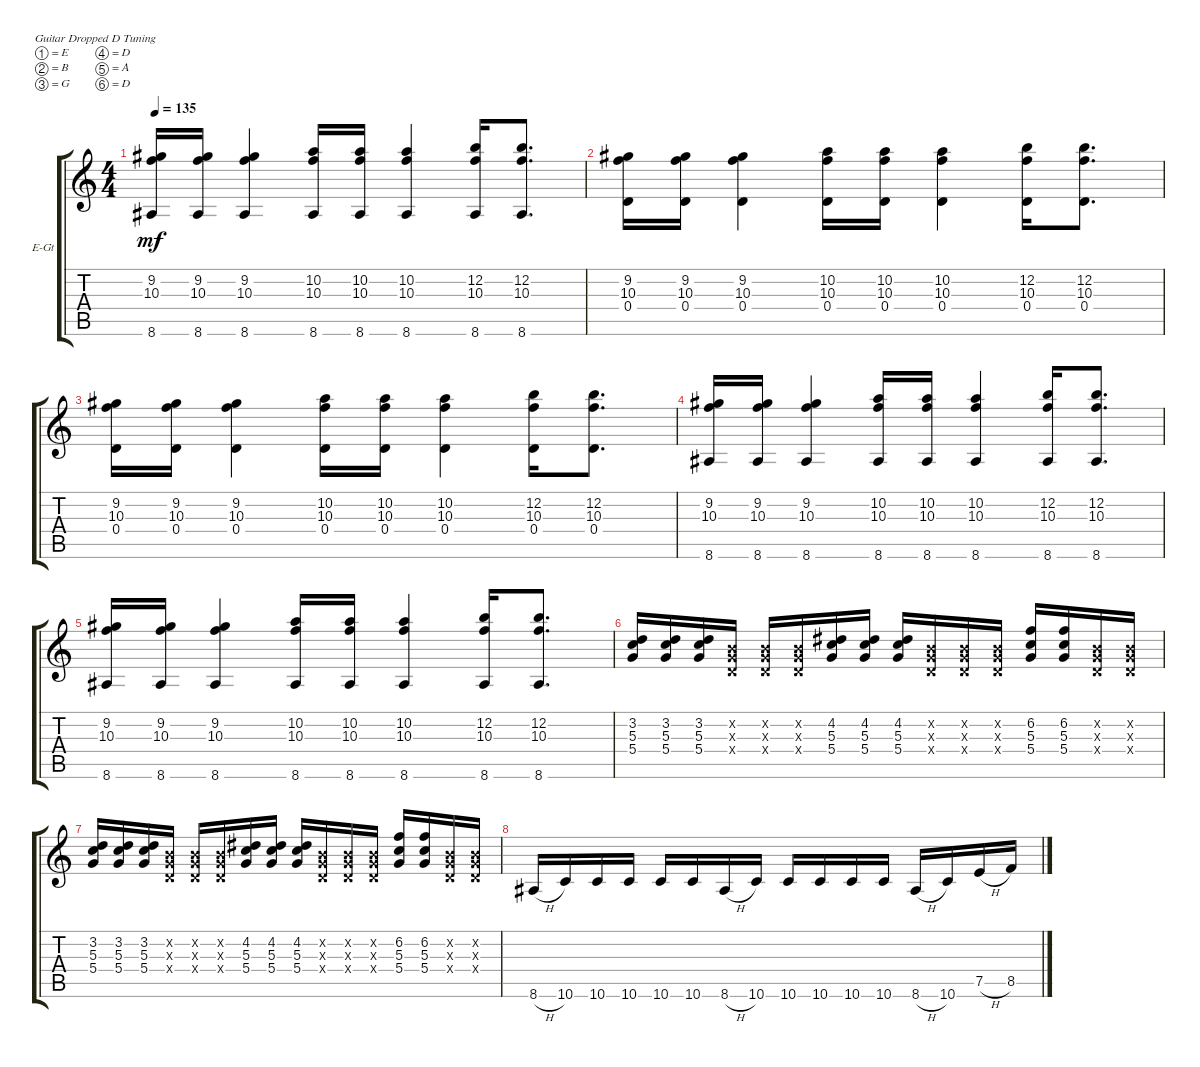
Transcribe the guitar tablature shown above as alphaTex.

\defaultSystemsLayout 4
\bracketExtendMode groupsimilarinstruments
\firstSystemTrackNameOrientation horizontal
\otherSystemsTrackNameOrientation horizontal
\track ("Electric Guitar" "E-Gt") {instrument electricguitarclean}
\staff {score tabs}
\tuning (E4 B3 G3 D3 A2 D2)
\ts (4 4)
\tempo 135
\clef g2
\ks c
(10.3 9.2 8.6).16{dy mf} (10.3 9.2 8.6).16 (10.3 9.2 8.6).4 (10.3 10.2 8.6).16 (10.3 10.2 8.6).16 (10.3 10.2 8.6).4 (10.3 12.2 8.6).16 (10.3 12.2 8.6).8{d} |
(0.4 10.3 9.2).16 (0.4 10.3 9.2).16 (0.4 10.3 9.2).4 (0.4 10.3 10.2).16 (0.4 10.3 10.2).16 (0.4 10.3 10.2).4 (0.4 10.3 12.2).16 (0.4 10.3 12.2).8{d} |
(0.4 10.3 9.2).16 (0.4 10.3 9.2).16 (0.4 10.3 9.2).4 (0.4 10.3 10.2).16 (0.4 10.3 10.2).16 (0.4 10.3 10.2).4 (0.4 10.3 12.2).16 (0.4 10.3 12.2).8{d} |
(10.3 9.2 8.6).16 (10.3 9.2 8.6).16 (10.3 9.2 8.6).4 (10.3 10.2 8.6).16 (10.3 10.2 8.6).16 (10.3 10.2 8.6).4 (10.3 12.2 8.6).16 (10.3 12.2 8.6).8{d} |
(10.3 9.2 8.6).16 (10.3 9.2 8.6).16 (10.3 9.2 8.6).4 (10.3 10.2 8.6).16 (10.3 10.2 8.6).16 (10.3 10.2 8.6).4 (10.3 12.2 8.6).16 (10.3 12.2 8.6).8{d} |
(5.4 5.3 3.2).16 (5.4 5.3 3.2).16 (5.4 5.3 3.2).16 (0.3{x} 0.4{x} 0.2{x}).16 (0.3{x} 0.4{x} 0.2{x}).16 (0.3{x} 0.4{x} 0.2{x}).16 (5.4 5.3 4.2).16 (5.4 5.3 4.2).16 (5.4 5.3 4.2).16 (0.3{x} 0.4{x} 0.2{x}).16 (0.3{x} 0.4{x} 0.2{x}).16 (0.3{x} 0.4{x} 0.2{x}).16 (5.4 5.3 6.2).16 (5.4 5.3 6.2).16 (0.3{x} 0.4{x} 0.2{x}).16 (0.3{x} 0.4{x} 0.2{x}).16 |
(5.4 5.3 3.2).16 (5.4 5.3 3.2).16 (5.4 5.3 3.2).16 (0.3{x} 0.4{x} 0.2{x}).16 (0.3{x} 0.4{x} 0.2{x}).16 (0.3{x} 0.4{x} 0.2{x}).16 (5.4 5.3 4.2).16 (5.4 5.3 4.2).16 (5.4 5.3 4.2).16 (0.3{x} 0.4{x} 0.2{x}).16 (0.3{x} 0.4{x} 0.2{x}).16 (0.3{x} 0.4{x} 0.2{x}).16 (5.4 5.3 6.2).16 (5.4 5.3 6.2).16 (0.3{x} 0.4{x} 0.2{x}).16 (0.3{x} 0.4{x} 0.2{x}).16 |
8.6{h}.16 10.6.16 10.6.16 10.6.16 10.6.16 10.6.16 8.6{h}.16 10.6.16 10.6.16 10.6.16 10.6.16 10.6.16 8.6{h}.16 10.6.16 7.5{h}.16 8.5.16
